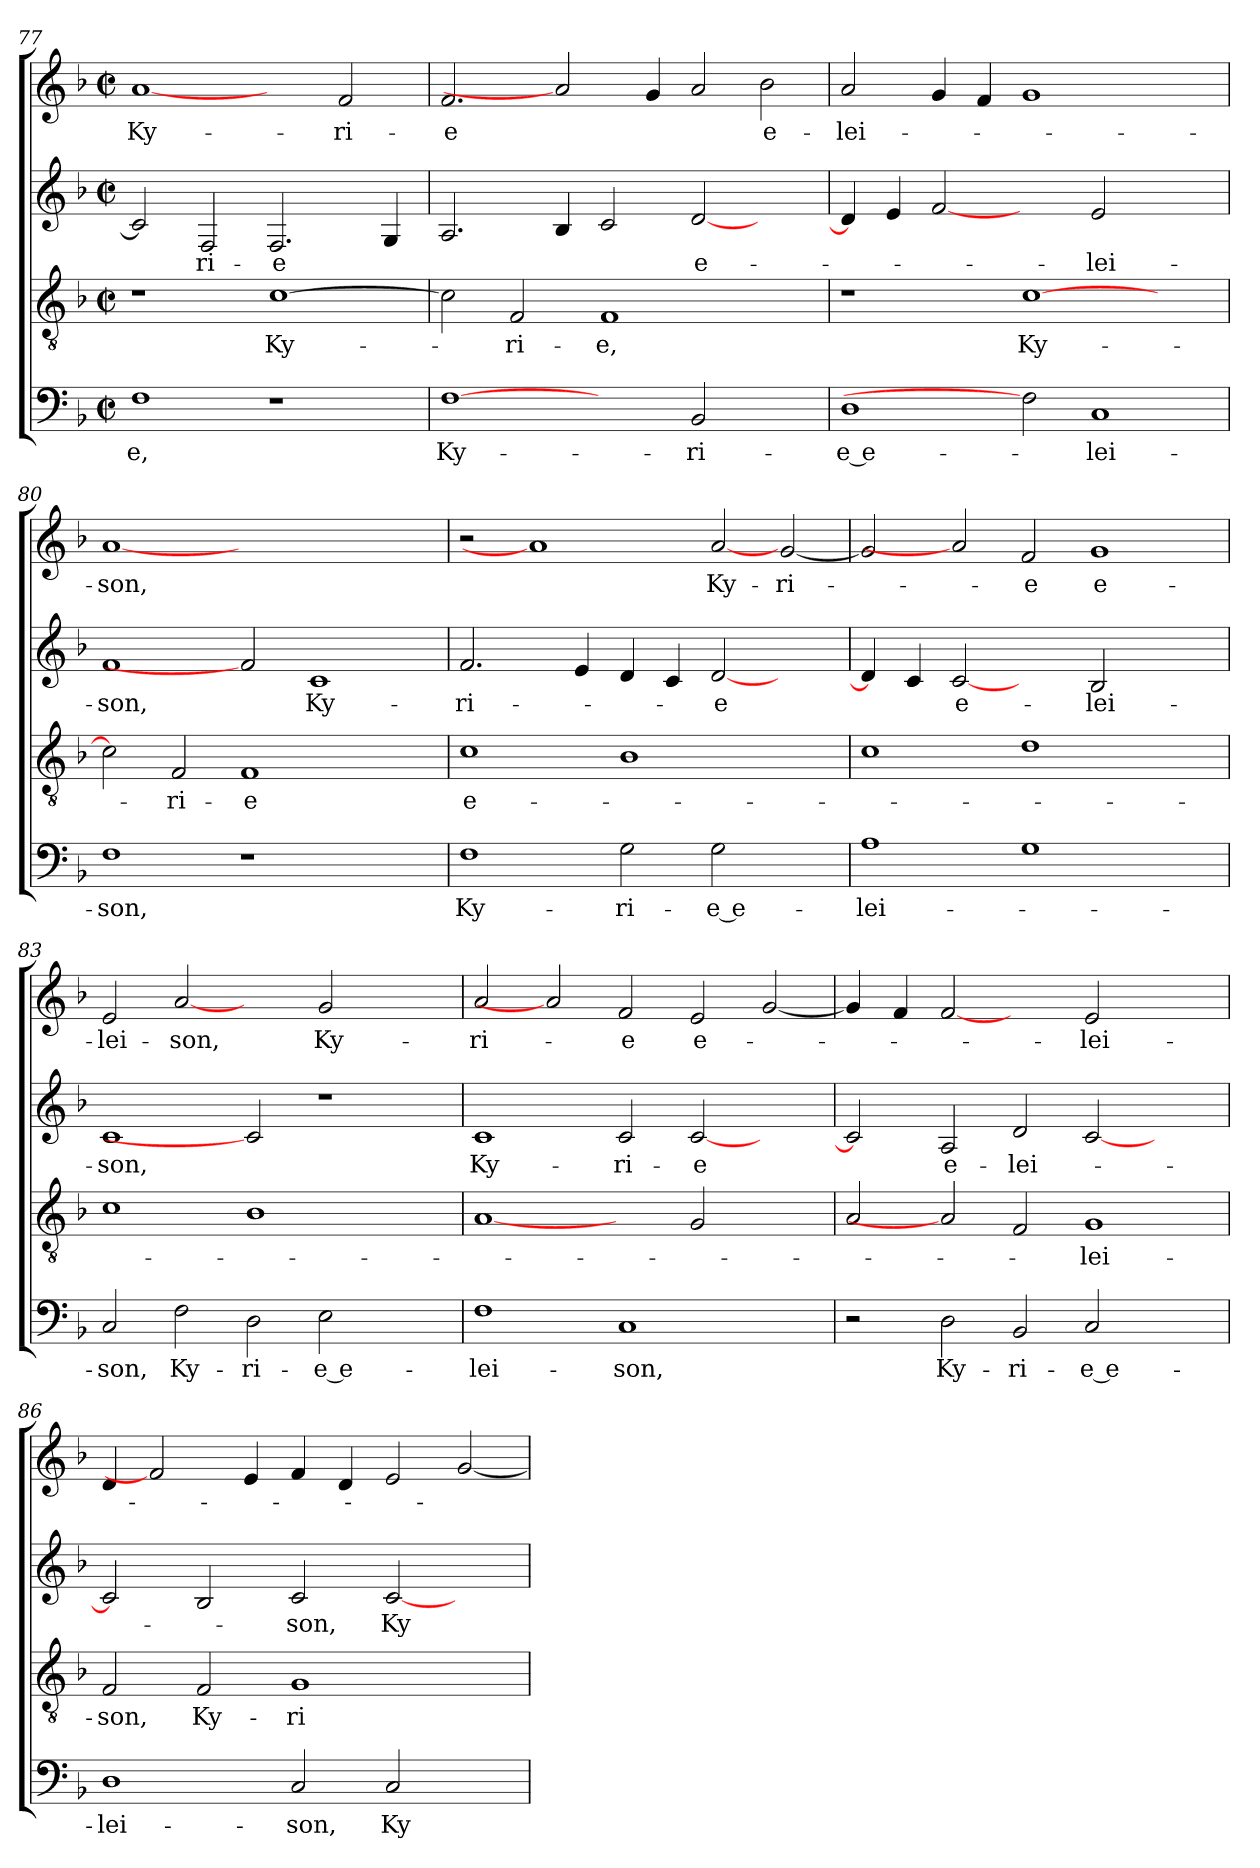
**kern	**text	**kern	**text	**kern	**text	**kern	**text
*part4	*part4	*part3	*part3	*part2	*part2	*part1	*part1
*staff4	*staff4	*staff3	*staff3	*staff2	*staff2	*staff1	*staff1
*clefF4	*	*clefGv2	*	*clefG2	*	*clefG2	*
*k[b-]	*	*k[b-]	*	*k[b-]	*	*k[b-]	*
*F:	*	*F:	*	*F:	*	*F:	*
*M2/2	*	*M2/2	*	*M2/2	*	*M2/2	*
*met(c|)	*	*met(c|)	*	*met(c|)	*	*met(c|)	*
=77	=77	=77	=77	=77	=77	=77	=77
!	!LO:LY:b	!	!	!	!	!	!LO:LY:b
1F	-e,	1r	.	2c/]	.	[1a	Ky-
!	!	!	!	!	!LO:LY:b	!	!
.	.	.	.	2F/	-ri-	.	.
!	!	!	!LO:LY:b	!	!LO:LY:b	!	!
1r	.	[1c	Ky-	2.F/	-e	2ryy	.
!	!	!	!	!	!	!	!LO:LY:b
.	.	.	.	.	.	2f/	-ri-
.	.	.	.	4G/	.	.	.
=78	=78	=78	=78	=78	=78	=78	=78
!	!LO:LY:b	!	!	!	!	!	!LO:LY:b
[1F	Ky-	2c\]	.	2.A/	.	2.f/	-e
!	!	!	!LO:LY:b	!	!	!	!
.	.	2F/	-ri-	.	.	.	.
.	.	.	.	4B-/	.	2a]	.
!	!	!	!LO:LY:b	!	!	!	!
2ryy	.	1F	-e,	2c/	.	.	.
.	.	.	.	.	.	4g/	.
!	!LO:LY:b	!	!	!	!LO:LY:b	!	!
2BB-/	-ri-	.	.	[2d/	e-	2a/	.
!	!	!	!	!	!	!	!LO:LY:b
2ryy	.	2ryy	.	2ryy	.	2b-\	e-
=79	=79	=79	=79	=79	=79	=79	=79
!	!LO:LY:b	!	!	!	!	!	!LO:LY:b
1D	-e e-	1r	.	4d/]	.	2a/	-lei-
.	.	.	.	4e/	.	.	.
.	.	.	.	[2f	.	4g/	.
.	.	.	.	.	.	4f/	.
!	!	!	!LO:LY:b	!	!	!	!
2F]	.	[1c	Ky-	2ryy	.	1g	.
!	!LO:LY:b	!	!	!	!LO:LY:b	!	!
1C	-lei-	.	.	2e/	-lei-	.	.
.	.	2ryy	.	2ryy	.	2ryy	.
=80	=80	=80	=80	=80	=80	=80	=80
!	!LO:LY:b	!	!	!	!LO:LY:b	!	!LO:LY:b
1F	-son,	2c\]	.	1f	-son,	[1a	-son,
!	!	!	!LO:LY:b	!	!	!	!
.	.	2F/	-ri-	.	.	.	.
!	!	!	!LO:LY:b	!	!	!	!
1r	.	1F	-e	2f]	.	1.ryy	.
!	!	!	!	!	!LO:LY:b	!	!
.	.	.	.	1c	Ky-	.	.
2ryy	.	2ryy	.	.	.	.	.
=81	=81	=81	=81	=81	=81	=81	=81
!	!LO:LY:b	!	!LO:LY:b	!	!LO:LY:b	!	!
1F	Ky-	1c	e-	2.f/	-ri-	2r	.
.	.	.	.	.	.	1a]	.
.	.	.	.	4e/	.	.	.
!	!LO:LY:b	!	!	!	!	!	!
2G\	-ri-	1B-	.	4d/	.	.	.
.	.	.	.	4c/	.	.	.
!	!LO:LY:b	!	!	!	!LO:LY:b	!	!LO:LY:b
2G\	-e e-	.	.	[2d/	-e	[2a	Ky-
!	!	!	!	!	!	!	!LO:LY:b
2ryy	.	2ryy	.	2ryy	.	[2g/	-ri-
=82	=82	=82	=82	=82	=82	=82	=82
!	!LO:LY:b	!	!	!	!	!	!
1A	-lei-	1c	.	4d/]	.	2g/]	.
.	.	.	.	4c/	.	.	.
!	!	!	!	!	!LO:LY:b	!	!
.	.	.	.	[2c	e-	2a]	.
!	!	!	!	!	!	!	!LO:LY:b
1G	.	1d	.	2ryy	.	2f/	-e
!	!	!	!	!	!LO:LY:b	!	!LO:LY:b
.	.	.	.	2B-/	-lei-	1g	e-
2ryy	.	2ryy	.	2ryy	.	.	.
!!LO:LB:g=z
=83	=83	=83	=83	=83	=83	=83	=83
!	!LO:LY:b	!	!	!	!LO:LY:b	!	!LO:LY:b
2C/	-son,	1c	.	1c	-son,	2e/	-lei-
!	!LO:LY:b	!	!	!	!	!	!LO:LY:b
2F\	Ky-	.	.	.	.	[2a	-son,
!	!LO:LY:b	!	!	!	!	!	!
2D\	-ri-	1B-	.	2c]	.	2ryy	.
!	!LO:LY:b	!	!	!	!	!	!LO:LY:b
2E\	-e e-	.	.	1r	.	2g/	Ky-
2ryy	.	2ryy	.	.	.	2ryy	.
=84	=84	=84	=84	=84	=84	=84	=84
!	!LO:LY:b	!	!	!	!LO:LY:b	!	!LO:LY:b
1F	-lei-	[1A	.	1c	Ky-	2a/	-ri-
.	.	.	.	.	.	2a]	.
!	!LO:LY:b	!	!	!	!LO:LY:b	!	!LO:LY:b
1C	-son,	2ryy	.	2c/	-ri-	2f/	-e
!	!	!	!	!	!LO:LY:b	!	!LO:LY:b
.	.	2G/	.	[2c/	-e	2e/	e-
2ryy	.	2ryy	.	2ryy	.	[2g/	.
=85	=85	=85	=85	=85	=85	=85	=85
2r	.	2A/	.	2c/]	.	4g/]	.
.	.	.	.	.	.	4f/	.
!	!LO:LY:b	!	!	!	!LO:LY:b	!	!
2D\	Ky-	2A]	.	2A/	e-	[2f	.
!	!LO:LY:b	!	!	!	!LO:LY:b	!	!
2BB-/	-ri-	2F/	.	2d/	-lei-	2ryy	.
!	!LO:LY:b	!	!LO:LY:b	!	!	!	!LO:LY:b
2C/	-e e-	1G	-lei-	[2c/	.	2e/	-lei-
2ryy	.	.	.	2ryy	.	2ryy	.
=86	=86	=86	=86	=86	=86	=86	=86
!	!LO:LY:b	!	!LO:LY:b	!	!	!	!
1D	-lei-	2F/	-son,	2c/]	.	4d/	.
.	.	.	.	.	.	2f]	.
!	!	!	!LO:LY:b	!	!	!	!
.	.	2F/	Ky-	2B-/	.	.	.
.	.	.	.	.	.	4e/	.
!	!LO:LY:b	!	!LO:LY:b	!	!LO:LY:b	!	!
2C/	-son,	1G	-ri-	2c/	-son,	4f/	.
.	.	.	.	.	.	4d/	.
!	!LO:LY:b	!	!	!	!LO:LY:b	!	!
2C/	Ky-	.	.	[2c/	Ky-	2e/	.
2ryy	.	2ryy	.	2ryy	.	[2g/	.
=	=	=	=	=	=	=	=
*-	*-	*-	*-	*-	*-	*-	*-
